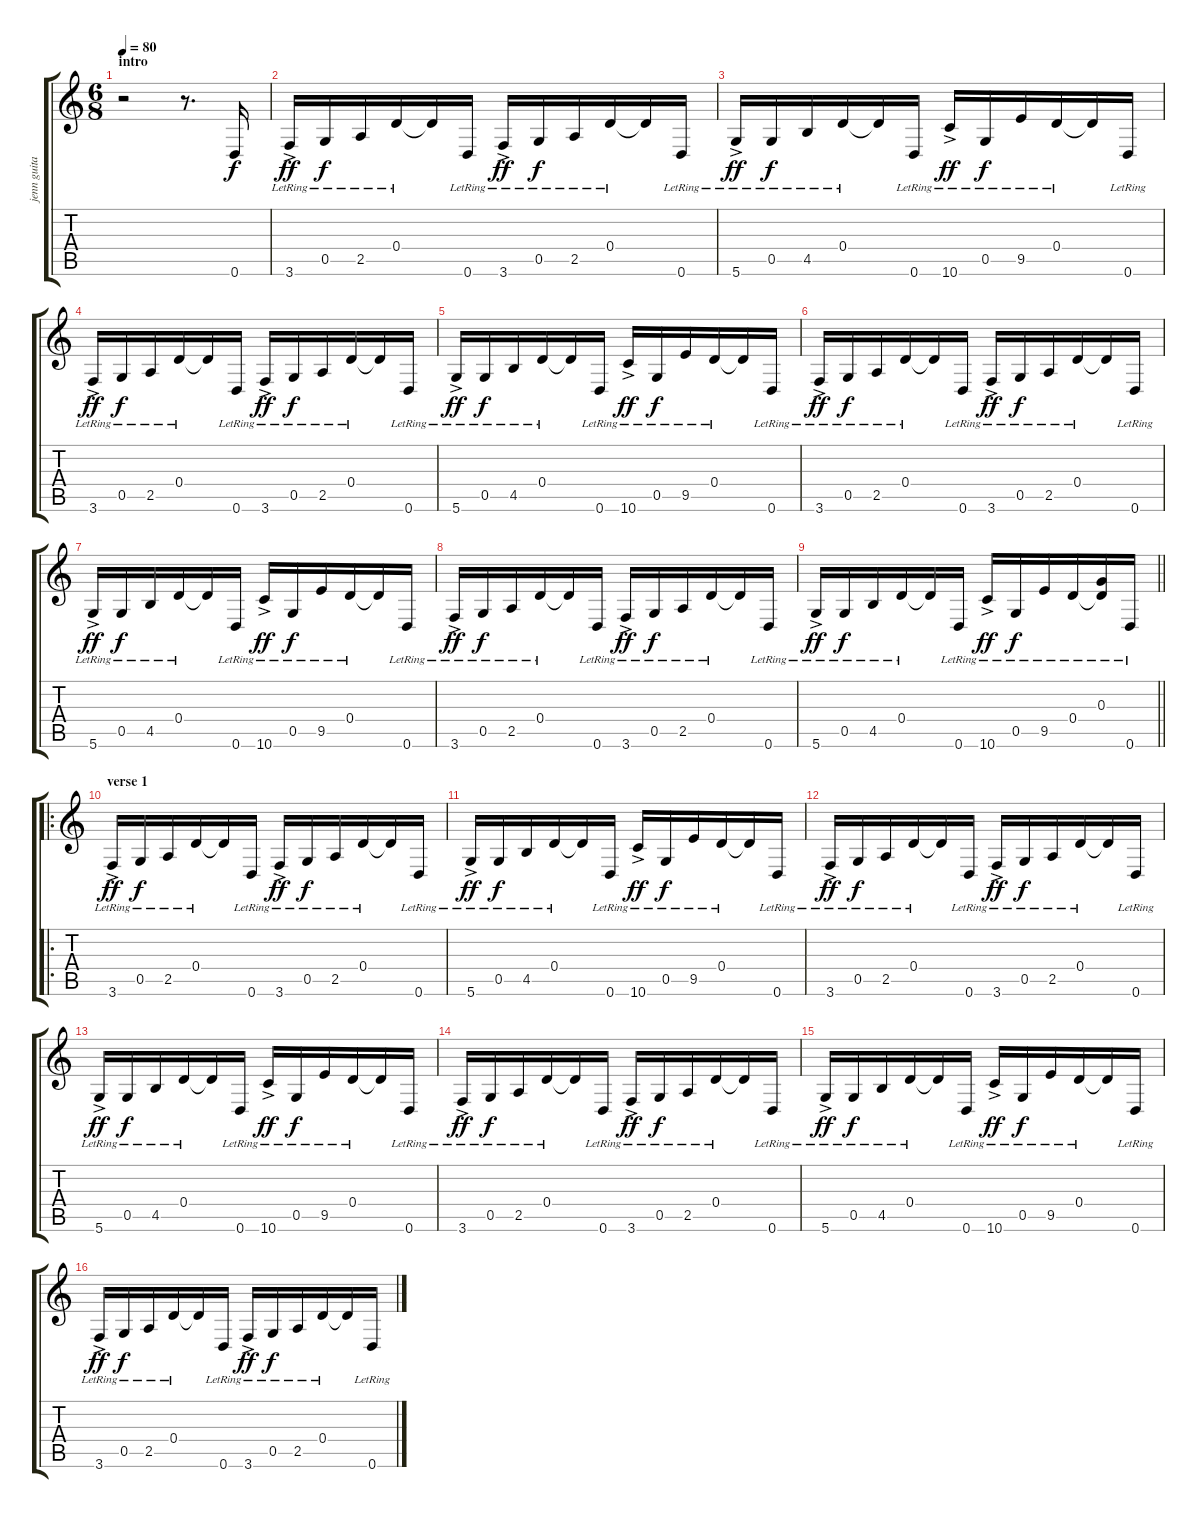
\track ("jenn guitar" "jenn guita") {instrument electricguitarclean}
\staff {score tabs}
\tuning (E4 B3 G3 D3 G2 D2) {hide}
\ts (6 8)
\section ("" "intro")
\tempo 80
\clef g2
\ks c
r.2{dy f instrument electricguitarclean} r.8{d} 0.6.16 |
3.6{ac lr}.16{dy ff} 0.5{lr}.16{dy f} 2.5{lr}.16 0.4{lr}.16 0.4{t}.16 0.6{lr}.16 3.6{ac lr}.16{dy ff} 0.5{lr}.16{dy f} 2.5{lr}.16 0.4{lr}.16 0.4{t}.16 0.6{lr}.16 |
5.6{ac lr}.16{dy ff} 0.5{lr}.16{dy f} 4.5{lr}.16 0.4{lr}.16 0.4{t}.16 0.6{lr}.16 10.6{ac lr}.16{dy ff} 0.5{lr}.16{dy f} 9.5{lr}.16 0.4{lr}.16 0.4{t}.16 0.6{lr}.16 |
3.6{ac lr}.16{dy ff} 0.5{lr}.16{dy f} 2.5{lr}.16 0.4{lr}.16 0.4{t}.16 0.6{lr}.16 3.6{ac lr}.16{dy ff} 0.5{lr}.16{dy f} 2.5{lr}.16 0.4{lr}.16 0.4{t}.16 0.6{lr}.16 |
5.6{ac lr}.16{dy ff} 0.5{lr}.16{dy f} 4.5{lr}.16 0.4{lr}.16 0.4{t}.16 0.6{lr}.16 10.6{ac lr}.16{dy ff} 0.5{lr}.16{dy f} 9.5{lr}.16 0.4{lr}.16 0.4{t}.16 0.6{lr}.16 |
3.6{ac lr}.16{dy ff} 0.5{lr}.16{dy f} 2.5{lr}.16 0.4{lr}.16 0.4{t}.16 0.6{lr}.16 3.6{ac lr}.16{dy ff} 0.5{lr}.16{dy f} 2.5{lr}.16 0.4{lr}.16 0.4{t}.16 0.6{lr}.16 |
5.6{ac lr}.16{dy ff} 0.5{lr}.16{dy f} 4.5{lr}.16 0.4{lr}.16 0.4{t}.16 0.6{lr}.16 10.6{ac lr}.16{dy ff} 0.5{lr}.16{dy f} 9.5{lr}.16 0.4{lr}.16 0.4{t}.16 0.6{lr}.16 |
3.6{ac lr}.16{dy ff} 0.5{lr}.16{dy f} 2.5{lr}.16 0.4{lr}.16 0.4{t}.16 0.6{lr}.16 3.6{ac lr}.16{dy ff} 0.5{lr}.16{dy f} 2.5{lr}.16 0.4{lr}.16 0.4{t}.16 0.6{lr}.16 |
\barLineRight lightlight
5.6{ac lr}.16{dy ff} 0.5{lr}.16{dy f} 4.5{lr}.16 0.4{lr}.16 0.4{t}.16 0.6{lr}.16 10.6{ac lr}.16{dy ff} 0.5{lr}.16{dy f} 9.5{lr}.16 0.4{lr}.16 (0.3{lr} 0.4{t}).16 0.6{lr}.16 |
\ro
\section ("" "verse 1")
3.6{ac lr}.16{dy ff} 0.5{lr}.16{dy f} 2.5{lr}.16 0.4{lr}.16 0.4{t}.16 0.6{lr}.16 3.6{ac lr}.16{dy ff} 0.5{lr}.16{dy f} 2.5{lr}.16 0.4{lr}.16 0.4{t}.16 0.6{lr}.16 |
5.6{ac lr}.16{dy ff} 0.5{lr}.16{dy f} 4.5{lr}.16 0.4{lr}.16 0.4{t}.16 0.6{lr}.16 10.6{ac lr}.16{dy ff} 0.5{lr}.16{dy f} 9.5{lr}.16 0.4{lr}.16 0.4{t}.16 0.6{lr}.16 |
3.6{ac lr}.16{dy ff} 0.5{lr}.16{dy f} 2.5{lr}.16 0.4{lr}.16 0.4{t}.16 0.6{lr}.16 3.6{ac lr}.16{dy ff} 0.5{lr}.16{dy f} 2.5{lr}.16 0.4{lr}.16 0.4{t}.16 0.6{lr}.16 |
5.6{ac lr}.16{dy ff} 0.5{lr}.16{dy f} 4.5{lr}.16 0.4{lr}.16 0.4{t}.16 0.6{lr}.16 10.6{ac lr}.16{dy ff} 0.5{lr}.16{dy f} 9.5{lr}.16 0.4{lr}.16 0.4{t}.16 0.6{lr}.16 |
3.6{ac lr}.16{dy ff} 0.5{lr}.16{dy f} 2.5{lr}.16 0.4{lr}.16 0.4{t}.16 0.6{lr}.16 3.6{ac lr}.16{dy ff} 0.5{lr}.16{dy f} 2.5{lr}.16 0.4{lr}.16 0.4{t}.16 0.6{lr}.16 |
5.6{ac lr}.16{dy ff} 0.5{lr}.16{dy f} 4.5{lr}.16 0.4{lr}.16 0.4{t}.16 0.6{lr}.16 10.6{ac lr}.16{dy ff} 0.5{lr}.16{dy f} 9.5{lr}.16 0.4{lr}.16 0.4{t}.16 0.6{lr}.16 |
3.6{ac lr}.16{dy ff} 0.5{lr}.16{dy f} 2.5{lr}.16 0.4{lr}.16 0.4{t}.16 0.6{lr}.16 3.6{ac lr}.16{dy ff} 0.5{lr}.16{dy f} 2.5{lr}.16 0.4{lr}.16 0.4{t}.16 0.6{lr}.16
